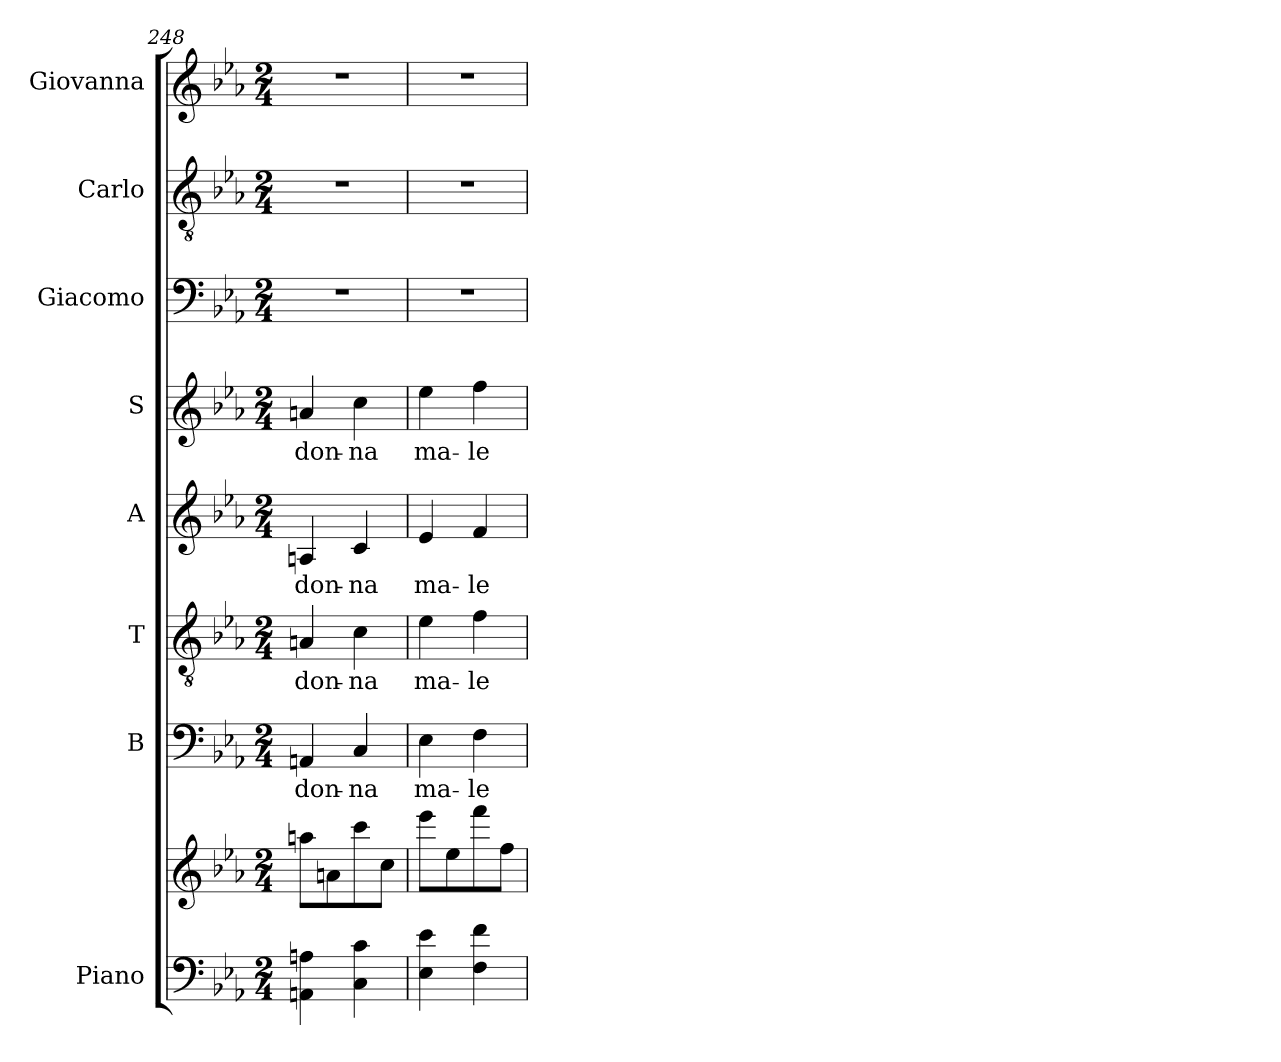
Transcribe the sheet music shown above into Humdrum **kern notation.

**kern	**kern	**kern	**text	**kern	**text	**kern	**text	**kern	**text	**kern	**kern	**kern
*part8	*part8	*part7	*part7	*part6	*part6	*part5	*part5	*part4	*part4	*part3	*part2	*part1
*staff9	*staff8	*staff7	*staff7	*staff6	*staff6	*staff5	*staff5	*staff4	*staff4	*staff3	*staff2	*staff1
*I"Piano	*	*I"B	*	*I"T	*	*I"A	*	*I"S	*	*I"Giacomo	*I"Carlo	*I"Giovanna
*I'Pno	*	*I'B	*	*I'T	*	*I'A	*	*I'S	*	*	*	*
*clefF4	*clefG2	*clefF4	*	*clefGv2	*	*clefG2	*	*clefG2	*	*clefF4	*clefGv2	*clefG2
*k[b-e-a-]	*k[b-e-a-]	*k[b-e-a-]	*	*k[b-e-a-]	*	*k[b-e-a-]	*	*k[b-e-a-]	*	*k[b-e-a-]	*k[b-e-a-]	*k[b-e-a-]
*M2/4	*M2/4	*M2/4	*	*M2/4	*	*M2/4	*	*M2/4	*	*M2/4	*M2/4	*M2/4
=248	=248	=248	=248	=248	=248	=248	=248	=248	=248	=248	=248	=248
!	!	!	!LO:LY:b	!	!LO:LY:b	!	!LO:LY:b	!	!LO:LY:b	!	!	!
4AAn\ 4An\	8aan\L	4AAn/	don-	4An/	don-	4An/	don-	4an/	don-	2r	2r	2r
.	8an\	.	.	.	.	.	.	.	.	.	.	.
!	!	!	!LO:LY:b	!	!LO:LY:b	!	!LO:LY:b	!	!LO:LY:b	!	!	!
4C\ 4c\	8ccc\	4C/	-na	4c\	-na	4c/	-na	4cc\	-na	.	.	.
.	8cc\J	.	.	.	.	.	.	.	.	.	.	.
=249	=249	=249	=249	=249	=249	=249	=249	=249	=249	=249	=249	=249
!	!	!	!LO:LY:b	!	!LO:LY:b	!	!LO:LY:b	!	!LO:LY:b	!	!	!
4E-\ 4e-\	8eee-\L	4E-\	ma-	4e-\	ma-	4e-/	ma-	4ee-\	ma-	2r	2r	2r
.	8ee-\	.	.	.	.	.	.	.	.	.	.	.
!	!	!	!LO:LY:b	!	!LO:LY:b	!	!LO:LY:b	!	!LO:LY:b	!	!	!
4F\ 4f\	8fff\	4F\	-le-	4f\	-le-	4f/	-le-	4ff\	-le-	.	.	.
.	8ff\J	.	.	.	.	.	.	.	.	.	.	.
=	=	=	=	=	=	=	=	=	=	=	=	=
*-	*-	*-	*-	*-	*-	*-	*-	*-	*-	*-	*-	*-
